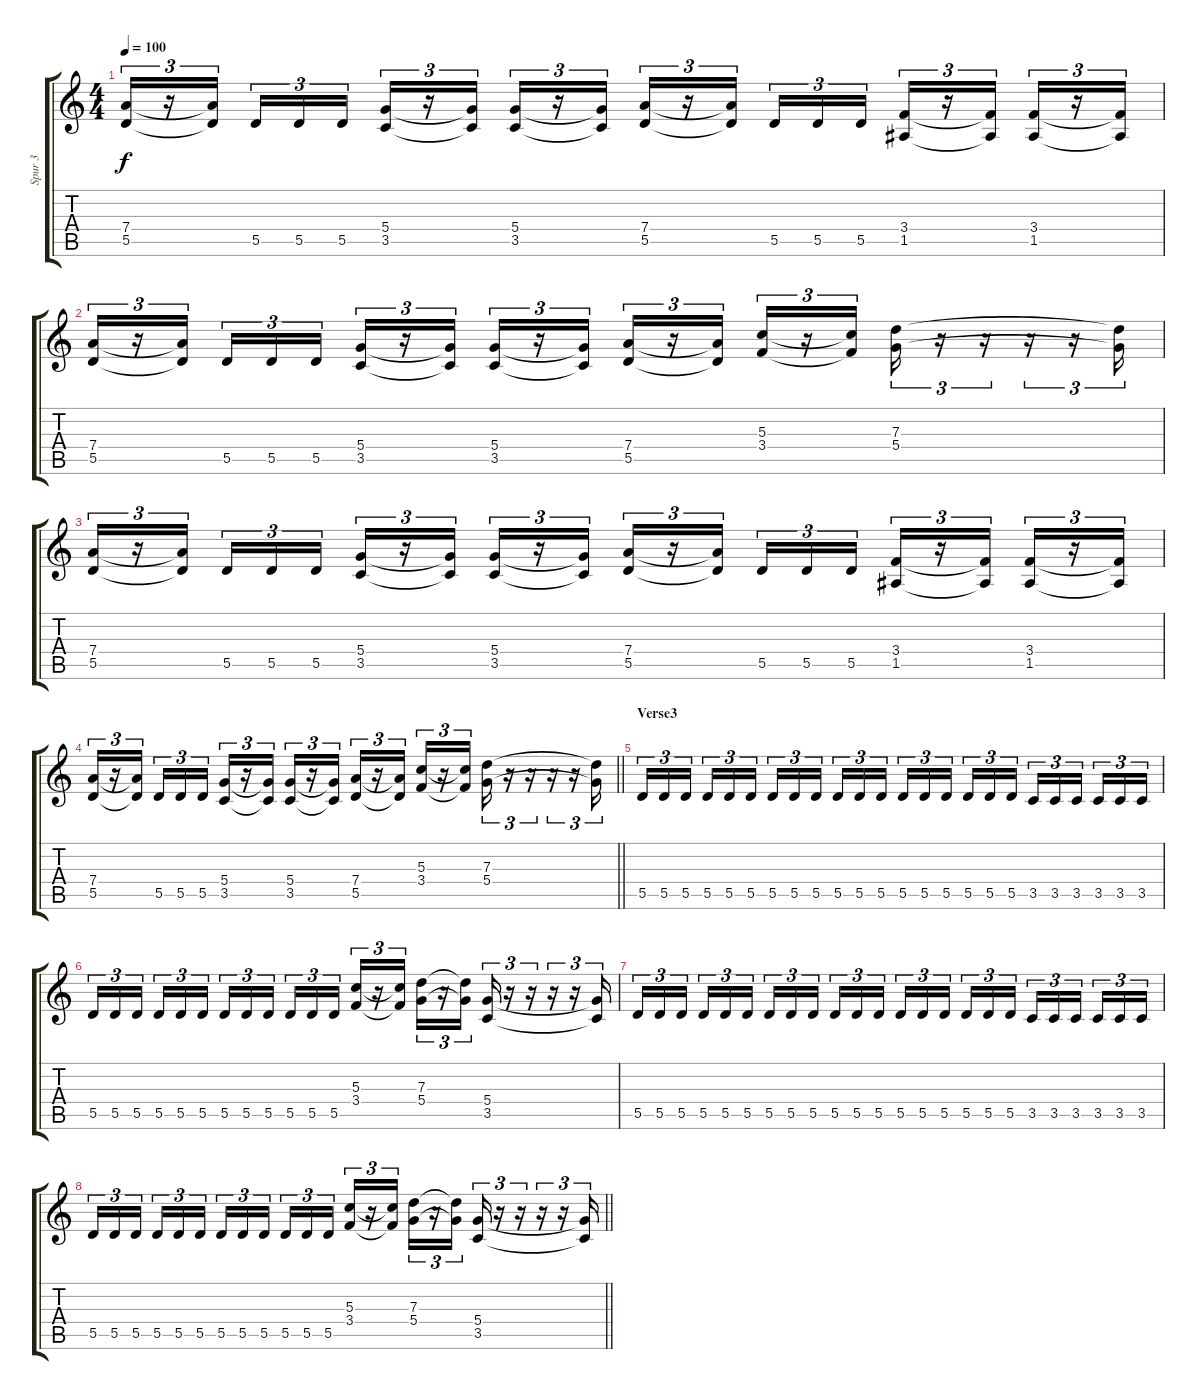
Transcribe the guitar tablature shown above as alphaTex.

\track ("Spur 3" "Spur 3") {instrument overdrivenguitar}
\staff {score tabs}
\tuning (E4 B3 G3 D3 A2 E2) {hide}
\ts (4 4)
\tempo 100
\clef g2
\ks c
(7.4 5.5).16{tu (3 2) dy f} r.16{tu (3 2)} (7.4{t} 5.5{t}).16{tu (3 2) beam splitsecondary} 5.5.16{tu (3 2)} 5.5.16{tu (3 2)} 5.5.16{tu (3 2)} (5.4 3.5).16{tu (3 2)} r.16{tu (3 2)} (5.4{t} 3.5{t}).16{tu (3 2)} (5.4 3.5).16{tu (3 2)} r.16{tu (3 2)} (5.4{t} 3.5{t}).16{tu (3 2)} (7.4 5.5).16{tu (3 2)} r.16{tu (3 2)} (7.4{t} 5.5{t}).16{tu (3 2) beam splitsecondary} 5.5.16{tu (3 2)} 5.5.16{tu (3 2)} 5.5.16{tu (3 2)} (3.4 1.5).16{tu (3 2)} r.16{tu (3 2)} (3.4{t} 1.5{t}).16{tu (3 2)} (3.4 1.5).16{tu (3 2)} r.16{tu (3 2)} (3.4{t} 1.5{t}).16{tu (3 2)} |
(7.4 5.5).16{tu (3 2)} r.16{tu (3 2)} (7.4{t} 5.5{t}).16{tu (3 2) beam splitsecondary} 5.5.16{tu (3 2)} 5.5.16{tu (3 2)} 5.5.16{tu (3 2)} (5.4 3.5).16{tu (3 2)} r.16{tu (3 2)} (5.4{t} 3.5{t}).16{tu (3 2)} (5.4 3.5).16{tu (3 2)} r.16{tu (3 2)} (5.4{t} 3.5{t}).16{tu (3 2)} (7.4 5.5).16{tu (3 2)} r.16{tu (3 2)} (7.4{t} 5.5{t}).16{tu (3 2)} (5.3 3.4).16{tu (3 2)} r.16{tu (3 2)} (5.3{t} 3.4{t}).16{tu (3 2)} (7.3 5.4).16{tu (3 2)} r.16{tu (3 2)} r.16{tu (3 2)} r.16{tu (3 2)} r.16{tu (3 2)} (7.3{t} 5.4{t}).16{tu (3 2)} |
(7.4 5.5).16{tu (3 2)} r.16{tu (3 2)} (7.4{t} 5.5{t}).16{tu (3 2) beam splitsecondary} 5.5.16{tu (3 2)} 5.5.16{tu (3 2)} 5.5.16{tu (3 2)} (5.4 3.5).16{tu (3 2)} r.16{tu (3 2)} (5.4{t} 3.5{t}).16{tu (3 2)} (5.4 3.5).16{tu (3 2)} r.16{tu (3 2)} (5.4{t} 3.5{t}).16{tu (3 2)} (7.4 5.5).16{tu (3 2)} r.16{tu (3 2)} (7.4{t} 5.5{t}).16{tu (3 2) beam splitsecondary} 5.5.16{tu (3 2)} 5.5.16{tu (3 2)} 5.5.16{tu (3 2)} (3.4 1.5).16{tu (3 2)} r.16{tu (3 2)} (3.4{t} 1.5{t}).16{tu (3 2)} (3.4 1.5).16{tu (3 2)} r.16{tu (3 2)} (3.4{t} 1.5{t}).16{tu (3 2)} |
\barLineRight lightlight
(7.4 5.5).16{tu (3 2)} r.16{tu (3 2)} (7.4{t} 5.5{t}).16{tu (3 2) beam splitsecondary} 5.5.16{tu (3 2)} 5.5.16{tu (3 2)} 5.5.16{tu (3 2)} (5.4 3.5).16{tu (3 2)} r.16{tu (3 2)} (5.4{t} 3.5{t}).16{tu (3 2)} (5.4 3.5).16{tu (3 2)} r.16{tu (3 2)} (5.4{t} 3.5{t}).16{tu (3 2)} (7.4 5.5).16{tu (3 2)} r.16{tu (3 2)} (7.4{t} 5.5{t}).16{tu (3 2)} (5.3 3.4).16{tu (3 2)} r.16{tu (3 2)} (5.3{t} 3.4{t}).16{tu (3 2)} (7.3 5.4).16{tu (3 2)} r.16{tu (3 2)} r.16{tu (3 2)} r.16{tu (3 2)} r.16{tu (3 2)} (7.3{t} 5.4{t}).16{tu (3 2)} |
\section ("" "Verse3")
5.5.16{tu (3 2)} 5.5.16{tu (3 2)} 5.5.16{tu (3 2) beam splitsecondary} 5.5.16{tu (3 2)} 5.5.16{tu (3 2)} 5.5.16{tu (3 2)} 5.5.16{tu (3 2)} 5.5.16{tu (3 2)} 5.5.16{tu (3 2) beam splitsecondary} 5.5.16{tu (3 2)} 5.5.16{tu (3 2)} 5.5.16{tu (3 2)} 5.5.16{tu (3 2)} 5.5.16{tu (3 2)} 5.5.16{tu (3 2) beam splitsecondary} 5.5.16{tu (3 2)} 5.5.16{tu (3 2)} 5.5.16{tu (3 2)} 3.5.16{tu (3 2)} 3.5.16{tu (3 2)} 3.5.16{tu (3 2) beam splitsecondary} 3.5.16{tu (3 2)} 3.5.16{tu (3 2)} 3.5.16{tu (3 2)} |
5.5.16{tu (3 2)} 5.5.16{tu (3 2)} 5.5.16{tu (3 2) beam splitsecondary} 5.5.16{tu (3 2)} 5.5.16{tu (3 2)} 5.5.16{tu (3 2)} 5.5.16{tu (3 2)} 5.5.16{tu (3 2)} 5.5.16{tu (3 2) beam splitsecondary} 5.5.16{tu (3 2)} 5.5.16{tu (3 2)} 5.5.16{tu (3 2)} (5.3 3.4).16{tu (3 2)} r.16{tu (3 2)} (5.3{t} 3.4{t}).16{tu (3 2)} (7.3 5.4).16{tu (3 2)} r.16{tu (3 2)} (7.3{t} 5.4{t}).16{tu (3 2)} (5.4 3.5).16{tu (3 2)} r.16{tu (3 2)} r.16{tu (3 2)} r.16{tu (3 2)} r.16{tu (3 2)} (5.4{t} 3.5{t}).16{tu (3 2)} |
5.5.16{tu (3 2)} 5.5.16{tu (3 2)} 5.5.16{tu (3 2) beam splitsecondary} 5.5.16{tu (3 2)} 5.5.16{tu (3 2)} 5.5.16{tu (3 2)} 5.5.16{tu (3 2)} 5.5.16{tu (3 2)} 5.5.16{tu (3 2) beam splitsecondary} 5.5.16{tu (3 2)} 5.5.16{tu (3 2)} 5.5.16{tu (3 2)} 5.5.16{tu (3 2)} 5.5.16{tu (3 2)} 5.5.16{tu (3 2) beam splitsecondary} 5.5.16{tu (3 2)} 5.5.16{tu (3 2)} 5.5.16{tu (3 2)} 3.5.16{tu (3 2)} 3.5.16{tu (3 2)} 3.5.16{tu (3 2) beam splitsecondary} 3.5.16{tu (3 2)} 3.5.16{tu (3 2)} 3.5.16{tu (3 2)} |
\barLineRight lightlight
5.5.16{tu (3 2)} 5.5.16{tu (3 2)} 5.5.16{tu (3 2) beam splitsecondary} 5.5.16{tu (3 2)} 5.5.16{tu (3 2)} 5.5.16{tu (3 2)} 5.5.16{tu (3 2)} 5.5.16{tu (3 2)} 5.5.16{tu (3 2) beam splitsecondary} 5.5.16{tu (3 2)} 5.5.16{tu (3 2)} 5.5.16{tu (3 2)} (5.3 3.4).16{tu (3 2)} r.16{tu (3 2)} (5.3{t} 3.4{t}).16{tu (3 2)} (7.3 5.4).16{tu (3 2)} r.16{tu (3 2)} (7.3{t} 5.4{t}).16{tu (3 2)} (5.4 3.5).16{tu (3 2)} r.16{tu (3 2)} r.16{tu (3 2)} r.16{tu (3 2)} r.16{tu (3 2)} (5.4{t} 3.5{t}).16{tu (3 2)}
